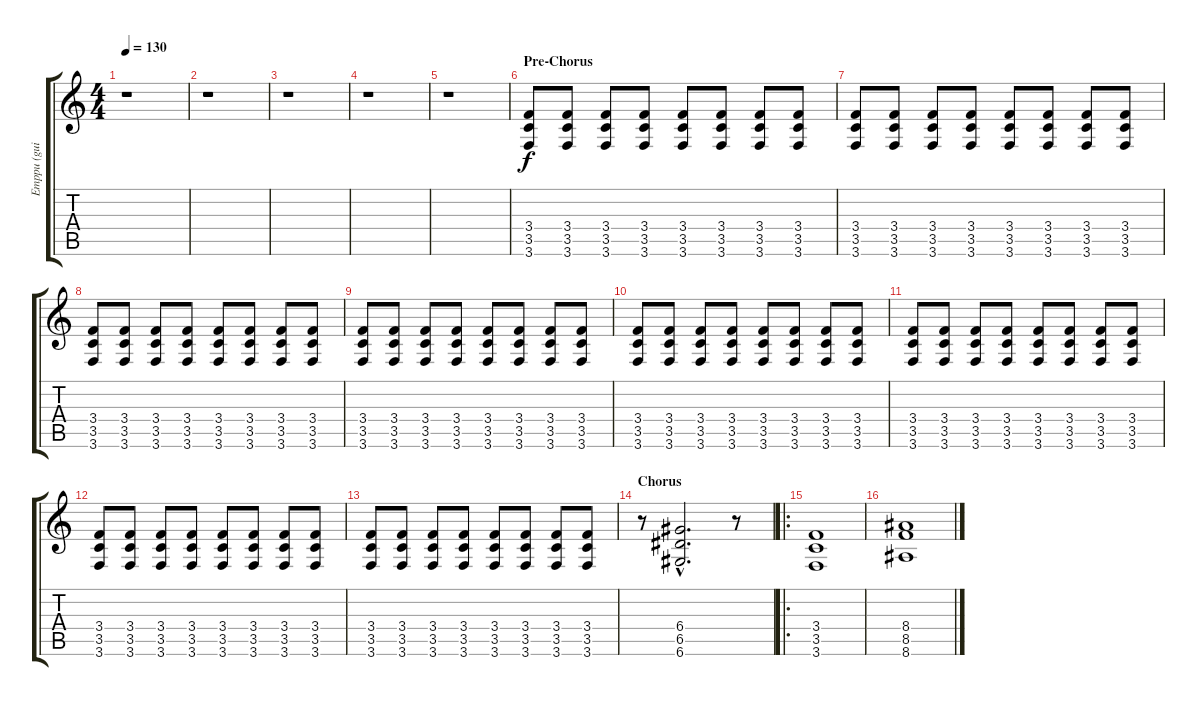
\track ("Emppu (guitar 2)" "Emppu (gui") {instrument overdrivenguitar}
\staff {score tabs}
\tuning (E4 B3 G3 D3 A2 D2) {hide}
\ts (4 4)
\tempo 130
\clef g2
\ks c
r.1{dy f} |
r.1 |
r.1 |
r.1 |
r.1 |
\section ("" "Pre-Chorus")
(3.4 3.5 3.6).8 (3.4 3.5 3.6).8 (3.4 3.5 3.6).8 (3.4 3.5 3.6).8 (3.4 3.5 3.6).8 (3.4 3.5 3.6).8 (3.4 3.5 3.6).8 (3.4 3.5 3.6).8 |
(3.4 3.5 3.6).8 (3.4 3.5 3.6).8 (3.4 3.5 3.6).8 (3.4 3.5 3.6).8 (3.4 3.5 3.6).8 (3.4 3.5 3.6).8 (3.4 3.5 3.6).8 (3.4 3.5 3.6).8 |
(3.4 3.5 3.6).8 (3.4 3.5 3.6).8 (3.4 3.5 3.6).8 (3.4 3.5 3.6).8 (3.4 3.5 3.6).8 (3.4 3.5 3.6).8 (3.4 3.5 3.6).8 (3.4 3.5 3.6).8 |
(3.4 3.5 3.6).8 (3.4 3.5 3.6).8 (3.4 3.5 3.6).8 (3.4 3.5 3.6).8 (3.4 3.5 3.6).8 (3.4 3.5 3.6).8 (3.4 3.5 3.6).8 (3.4 3.5 3.6).8 |
(3.4 3.5 3.6).8 (3.4 3.5 3.6).8 (3.4 3.5 3.6).8 (3.4 3.5 3.6).8 (3.4 3.5 3.6).8 (3.4 3.5 3.6).8 (3.4 3.5 3.6).8 (3.4 3.5 3.6).8 |
(3.4 3.5 3.6).8 (3.4 3.5 3.6).8 (3.4 3.5 3.6).8 (3.4 3.5 3.6).8 (3.4 3.5 3.6).8 (3.4 3.5 3.6).8 (3.4 3.5 3.6).8 (3.4 3.5 3.6).8 |
(3.4 3.5 3.6).8 (3.4 3.5 3.6).8 (3.4 3.5 3.6).8 (3.4 3.5 3.6).8 (3.4 3.5 3.6).8 (3.4 3.5 3.6).8 (3.4 3.5 3.6).8 (3.4 3.5 3.6).8 |
(3.4 3.5 3.6).8 (3.4 3.5 3.6).8 (3.4 3.5 3.6).8 (3.4 3.5 3.6).8 (3.4 3.5 3.6).8 (3.4 3.5 3.6).8 (3.4 3.5 3.6).8 (3.4 3.5 3.6).8 |
\section ("" "Chorus")
r.8 (6.4{hac} 6.5{hac} 6.6{hac}).2{d} r.8 |
\ro
(3.4 3.5 3.6).1 |
(8.4 8.5 8.6).1
